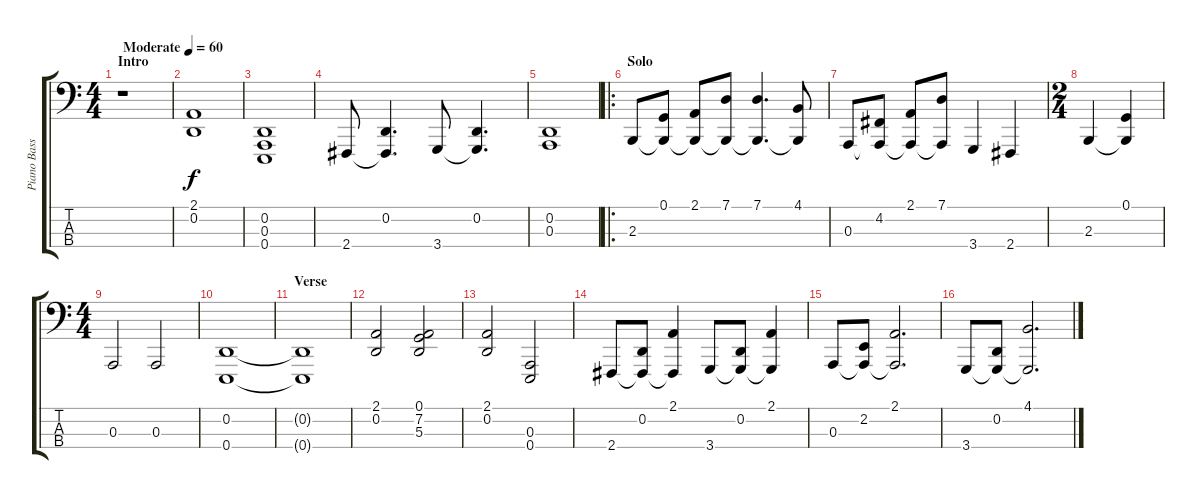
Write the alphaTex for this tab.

\track ("Piano Bass" "Piano Bass") {instrument brightacousticpiano}
\staff {score tabs}
\tuning (G2 D2 A1 E1) {hide}
\ts (4 4)
\section ("" "Intro")
\tempo (60 "Moderate")
\clef f4
\ks c
r.1{dy f instrument brightacousticpiano} |
(2.1 0.2).1 |
(0.2 0.3 0.4).1 |
2.4.8 (0.2 2.4{t}).4{d} 3.4.8 (0.2 3.4{t}).4{d} |
(0.2 0.3).1 |
\ro
\section ("" "Solo")
2.3.8 (0.1 2.3{t}).8 (2.1 2.3{t}).8 (7.1 2.3{t}).8 (7.1 2.3{t}).4{d} (4.1 2.3{t}).8 |
0.3.8 (4.2 0.3{t}).8 (2.1 0.3{t}).8 (7.1 0.3{t}).8 3.4.4 2.4.4 |
\ts (2 4)
2.3.4 (0.1 2.3{t}).4 |
\ts (4 4)
0.3.2 0.3.2 |
(0.2 0.4).1 |
\section ("" "Verse")
(0.2{t} 0.4{t}).1 |
(2.1 0.2).2 (0.1 7.2 5.3).2 |
(2.1 0.2).2 (0.3 0.4).2 |
2.4.8 (0.2 2.4{t}).8 (2.1 2.4{t}).4 3.4.8 (0.2 3.4{t}).8 (2.1 3.4{t}).4 |
0.3.8 (2.2 0.3{t}).8 (2.1 0.3{t}).2{d} |
3.4.8 (0.2 3.4{t}).8 (4.1 3.4{t}).2{d}
